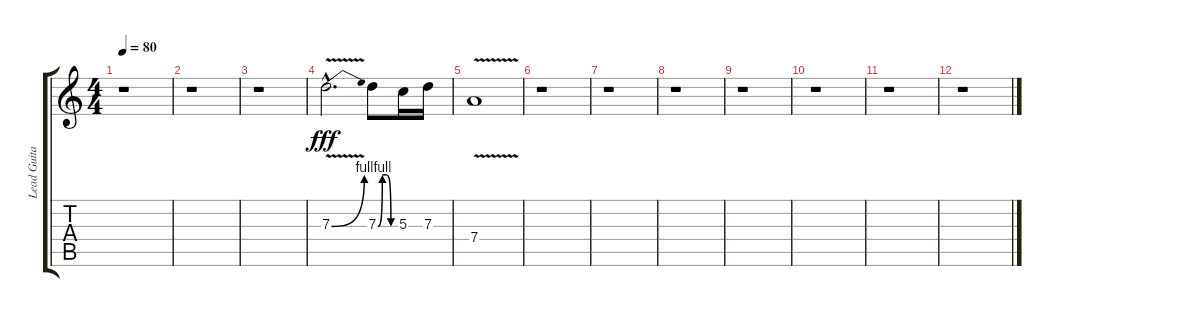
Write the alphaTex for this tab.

\track ("Lead Guitar" "Lead Guita") {instrument distortionguitar}
\staff {score tabs}
\tuning (E4 B3 G3 D3 A2 E2) {hide}
\ts (4 4)
\tempo 80
\clef g2
\ks c
r.1{dy fff} |
r.1 |
r.1 |
7.3{be (bend 0 0 60 4) v hac}.2{d} 7.3{be (custom 0 0 15 4 30 4 45 0 60 0)}.8 5.3.16 7.3.16 |
7.4{v}.1 |
r.1 |
r.1 |
r.1 |
r.1 |
r.1 |
r.1 |
r.1
